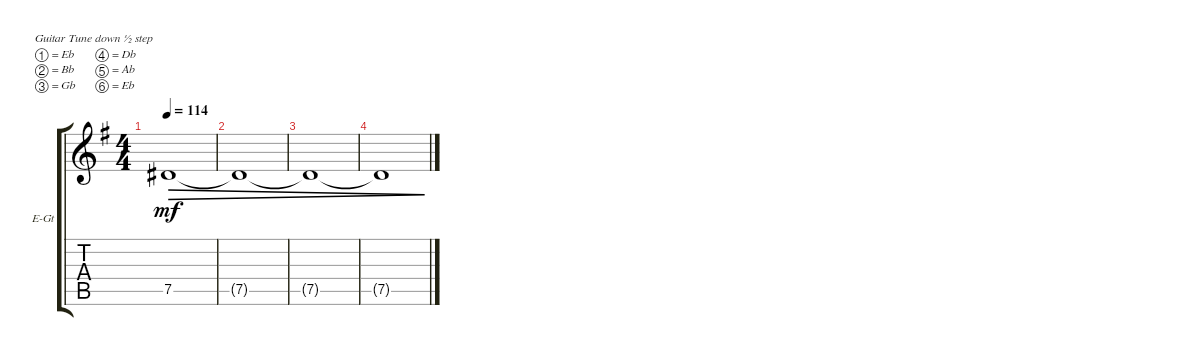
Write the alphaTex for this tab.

\bracketExtendMode groupsimilarinstruments
\firstSystemTrackNameOrientation horizontal
\otherSystemsTrackNameOrientation horizontal
\track ("Electric Guitar" "E-Gt") {instrument electricguitarclean}
\staff {score tabs}
\tuning (Eb4 Bb3 Gb3 Db3 Ab2 Eb2)
\ts (4 4)
\tempo 114
\clef g2
\ks g
7.5{t}.1{dec dy mf} |
7.5{t}.1{dec} |
7.5{t}.1{dec} |
7.5{t}.1{dec}
